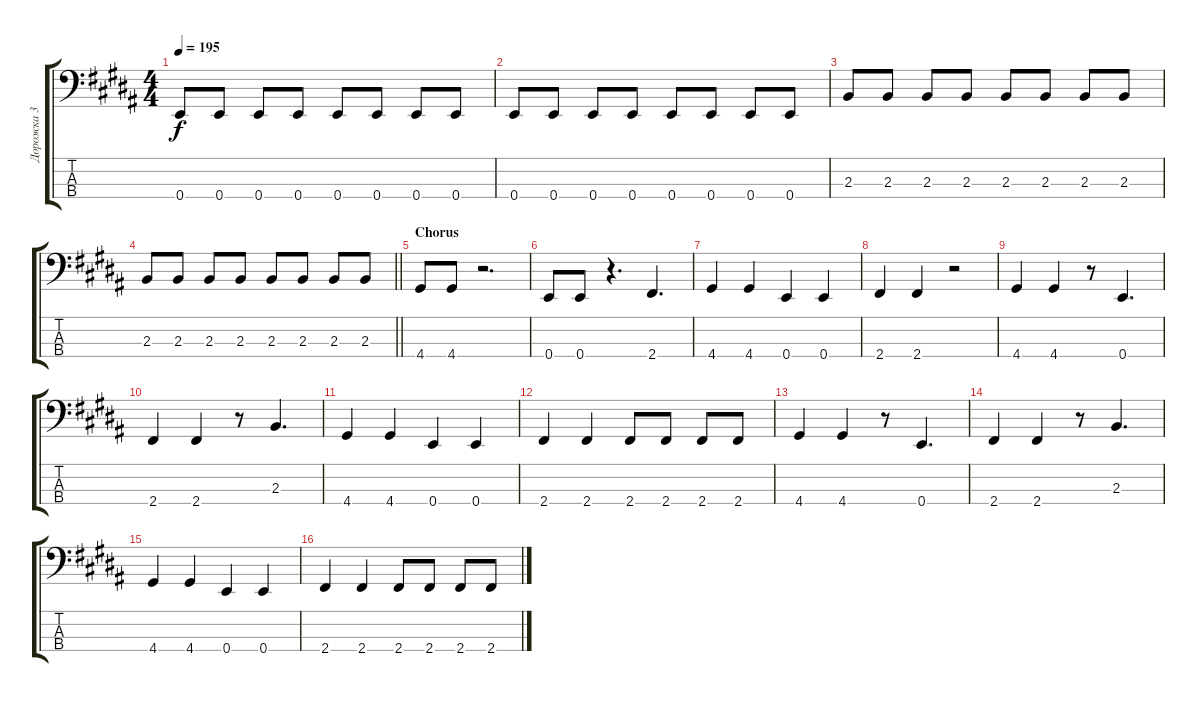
\track ("Дорожка 3" "Дорожка 3") {instrument electricbassfinger}
\staff {score tabs}
\tuning (G2 D2 A1 E1) {hide}
\ts (4 4)
\tempo 195
\clef f4
\ks b
0.4.8{dy f} 0.4.8 0.4.8 0.4.8 0.4.8 0.4.8 0.4.8 0.4.8 |
0.4.8 0.4.8 0.4.8 0.4.8 0.4.8 0.4.8 0.4.8 0.4.8 |
2.3.8 2.3.8 2.3.8 2.3.8 2.3.8 2.3.8 2.3.8 2.3.8 |
\barLineRight lightlight
2.3.8 2.3.8 2.3.8 2.3.8 2.3.8 2.3.8 2.3.8 2.3.8 |
\section ("" "Chorus")
4.4.8 4.4.8 r.2{d} |
0.4.8 0.4.8 r.4{d} 2.4.4{d} |
4.4.4 4.4.4 0.4.4 0.4.4 |
2.4.4 2.4.4 r.2 |
4.4.4 4.4.4 r.8 0.4.4{d} |
2.4.4 2.4.4 r.8 2.3.4{d} |
4.4.4 4.4.4 0.4.4 0.4.4 |
2.4.4 2.4.4 2.4.8 2.4.8 2.4.8 2.4.8 |
4.4.4 4.4.4 r.8 0.4.4{d} |
2.4.4 2.4.4 r.8 2.3.4{d} |
4.4.4 4.4.4 0.4.4 0.4.4 |
2.4.4 2.4.4 2.4.8 2.4.8 2.4.8 2.4.8
